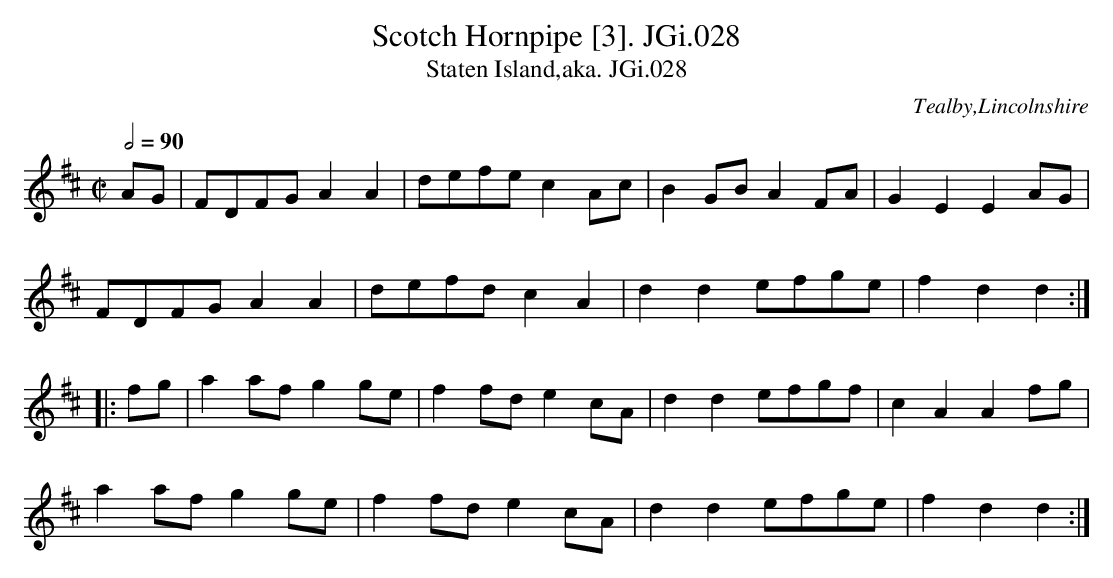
X:1
T:Scotch Hornpipe [3]. JGi.028
T:Staten Island,aka. JGi.028
M:C|
L:1/8
Q:1/2=90
O:Tealby,Lincolnshire
K:D
AG|FDFGA2A2|defec2Ac|B2GBA2FA|G2E2E2AG|
FDFGA2A2|defdc2A2|d2d2efge|f2d2d2:|
|:fg|a2afg2ge|f2fde2cA|d2d2efgf|c2A2A2fg|
a2afg2ge|f2fde2cA|d2d2efge|f2d2d2:|]
